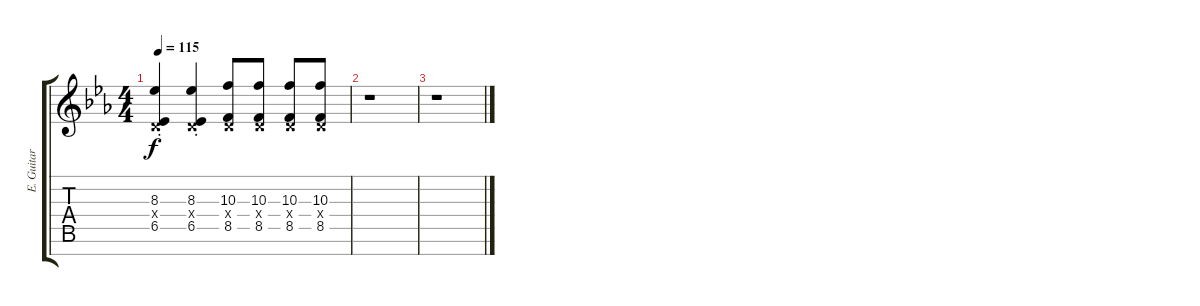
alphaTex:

\track ("E. Guitar III" "E. Guitar ") {instrument overdrivenguitar}
\staff {score tabs}
\tuning (E4 B3 G3 D3 A2 E2 B1) {hide}
\ts (4 4)
\tempo 115
\clef g2
\ks eb
(8.3{st} 0.4{x} 6.5{st}).4{dy f} (8.3{st} 0.4{x} 6.5{st}).4 (10.3 0.4{x} 8.5).8 (10.3 0.4{x} 8.5).8 (10.3 0.4{x} 8.5).8 (10.3 0.4{x} 8.5).8 |
r.1 |
r.1
